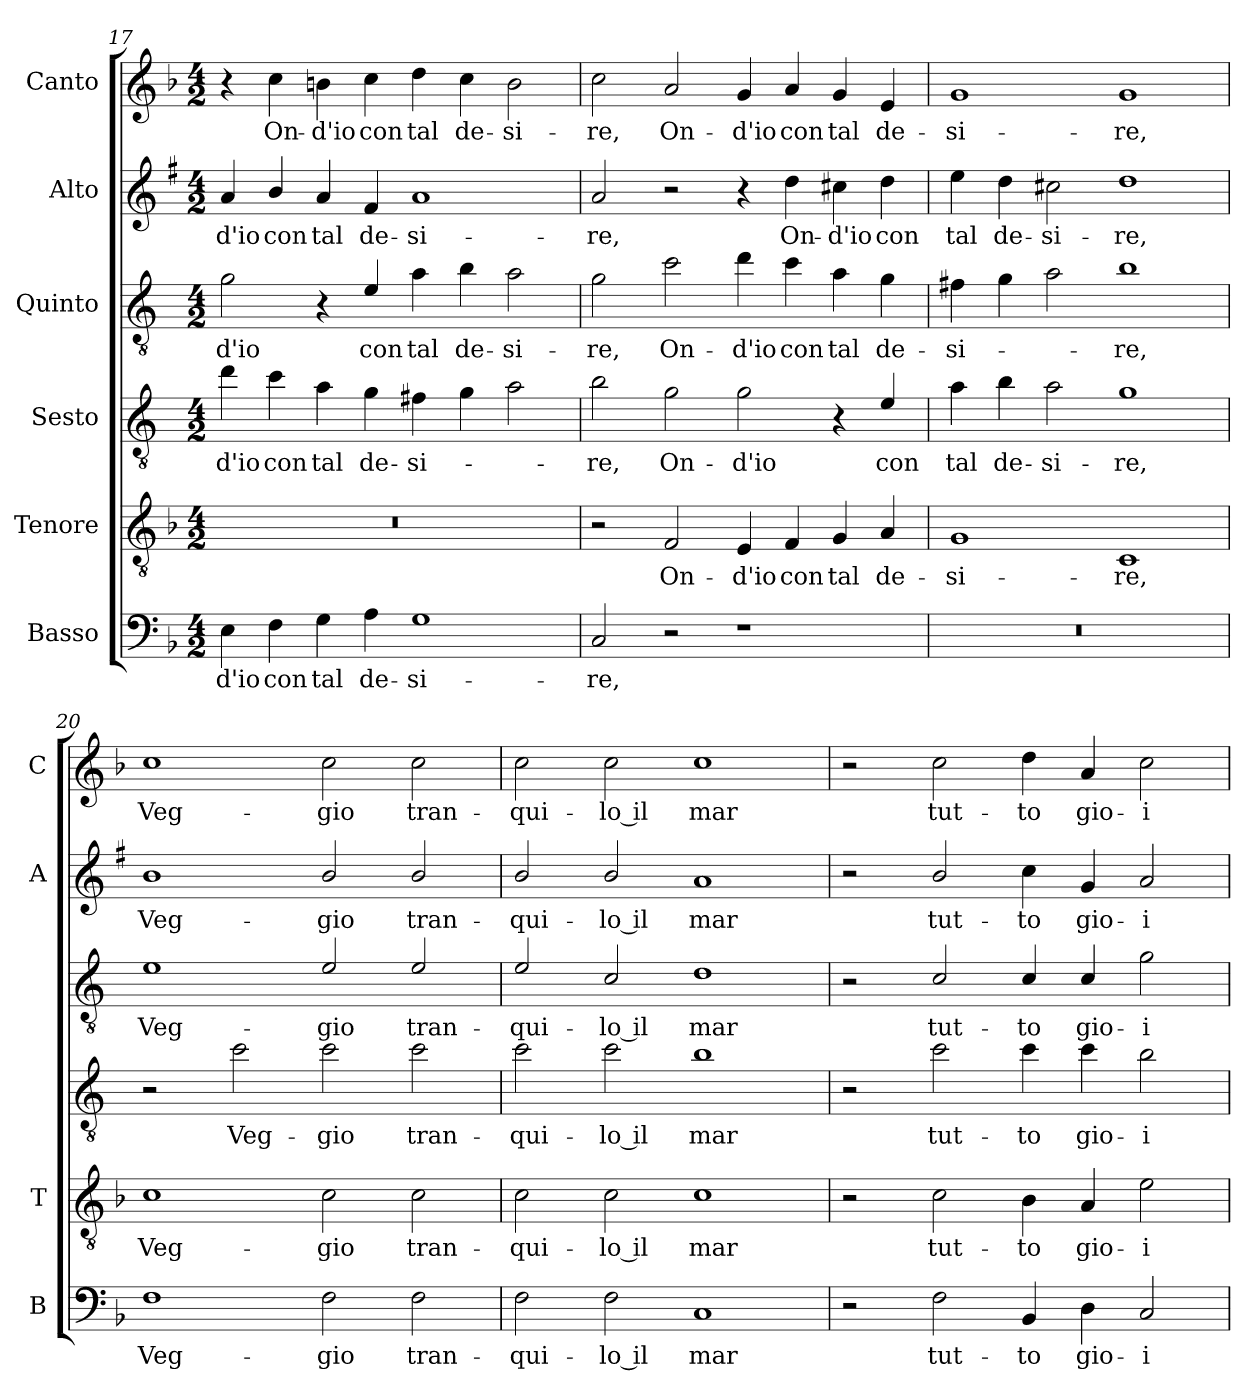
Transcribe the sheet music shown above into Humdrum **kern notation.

**kern	**text	**kern	**text	**kern	**text	**kern	**text	**kern	**text	**kern	**text
*part6	*part6	*part5	*part5	*part4	*part4	*part3	*part3	*part2	*part2	*part1	*part1
*staff6	*staff6	*staff5	*staff5	*staff4	*staff4	*staff3	*staff3	*staff2	*staff2	*staff1	*staff1
*I"Basso	*	*I"Tenore	*	*I"Sesto	*	*I"Quinto	*	*I"Alto	*	*I"Canto	*
*I'B	*	*I'T	*	*	*	*	*	*I'A	*	*I'C	*
*clefF4	*	*clefGv2	*	*clefGv2	*	*clefGv2	*	*clefG2	*	*clefG2	*
*	*	*	*	*ITrd4c7	*	*ITrd4c7	*	*ITrd1c2	*	*	*
*k[b-]	*	*k[b-]	*	*k[b-]	*	*k[b-]	*	*k[b-]	*	*k[b-]	*
*F:	*	*F:	*	*F:	*	*F:	*	*F:	*	*F:	*
*M4/2	*	*M4/2	*	*M4/2	*	*M4/2	*	*M4/2	*	*M4/2	*
=17	=17	=17	=17	=17	=17	=17	=17	=17	=17	=17	=17
!	!LO:LY:b	!	!	!	!LO:LY:b	!	!LO:LY:b	!	!LO:LY:b	!	!
4E\	-d'io	0r	.	4g\	-d'io	2c\	-d'io	4g/	-d'io	4r	.
!	!LO:LY:b	!	!	!	!LO:LY:b	!	!	!	!LO:LY:b	!	!LO:LY:b
4F\	con	.	.	4f\	con	.	.	4a/	con	4cc\	On-
!	!LO:LY:b	!	!	!	!LO:LY:b	!	!	!	!LO:LY:b	!	!LO:LY:b
4G\	tal	.	.	4d\	tal	4r	.	4g/	tal	4bn\	-d'io
!	!LO:LY:b	!	!	!	!LO:LY:b	!	!LO:LY:b	!	!LO:LY:b	!	!LO:LY:b
4A\	de-	.	.	4c\	de-	4A/	con	4e/	de-	4cc\	con
!	!LO:LY:b	!	!	!	!LO:LY:b	!	!LO:LY:b	!	!LO:LY:b	!	!LO:LY:b
1G	-si-	.	.	4Bn\	-si-	4d\	tal	1g	-si-	4dd\	tal
!	!	!	!	!	!	!	!LO:LY:b	!	!	!	!LO:LY:b
.	.	.	.	4c\	.	4e\	de-	.	.	4cc\	de-
!	!	!	!	!	!	!	!LO:LY:b	!	!	!	!LO:LY:b
.	.	.	.	2d\	.	2d\	-si-	.	.	2b\	-si-
!!LO:LB:g=z
=18	=18	=18	=18	=18	=18	=18	=18	=18	=18	=18	=18
!	!LO:LY:b	!	!	!	!LO:LY:b	!	!LO:LY:b	!	!LO:LY:b	!	!LO:LY:b
2C/	-re,	2r	.	2e\	-re,	2c\	-re,	2g/	-re,	2cc\	-re,
!	!	!	!LO:LY:b	!	!LO:LY:b	!	!LO:LY:b	!	!	!	!LO:LY:b
2r	.	2F/	On-	2c\	On-	2f\	On-	2r	.	2a/	On-
!	!	!	!LO:LY:b	!	!LO:LY:b	!	!LO:LY:b	!	!	!	!LO:LY:b
1r	.	4E/	-d'io	2c\	-d'io	4g\	-d'io	4r	.	4g/	-d'io
!	!	!	!LO:LY:b	!	!	!	!LO:LY:b	!	!LO:LY:b	!	!LO:LY:b
.	.	4F/	con	.	.	4f\	con	4cc\	On-	4a/	con
!	!	!	!LO:LY:b	!	!	!	!LO:LY:b	!	!LO:LY:b	!	!LO:LY:b
.	.	4G/	tal	4r	.	4d\	tal	4bn\	-d'io	4g/	tal
!	!	!	!LO:LY:b	!	!LO:LY:b	!	!LO:LY:b	!	!LO:LY:b	!	!LO:LY:b
.	.	4A/	de-	4A/	con	4c\	de-	4cc\	con	4e/	de-
=19	=19	=19	=19	=19	=19	=19	=19	=19	=19	=19	=19
!	!	!	!LO:LY:b	!	!LO:LY:b	!	!LO:LY:b	!	!LO:LY:b	!	!LO:LY:b
0r	.	1G	-si-	4d\	tal	4Bn\	-si-	4dd\	tal	1g	-si-
!	!	!	!	!	!LO:LY:b	!	!	!	!LO:LY:b	!	!
.	.	.	.	4e\	de-	4c\	.	4cc\	de-	.	.
!	!	!	!	!	!LO:LY:b	!	!	!	!LO:LY:b	!	!
.	.	.	.	2d\	-si-	2d\	.	2bn\	-si-	.	.
!	!	!	!LO:LY:b	!	!LO:LY:b	!	!LO:LY:b	!	!LO:LY:b	!	!LO:LY:b
.	.	1C	-re,	1c	-re,	1e	-re,	1cc	-re,	1g	-re,
=20	=20	=20	=20	=20	=20	=20	=20	=20	=20	=20	=20
!	!LO:LY:b	!	!LO:LY:b	!	!	!	!LO:LY:b	!	!LO:LY:b	!	!LO:LY:b
1F	Veg-	1c	Veg-	2r	.	1A	Veg-	1a	Veg-	1cc	Veg-
!	!	!	!	!	!LO:LY:b	!	!	!	!	!	!
.	.	.	.	2f\	Veg-	.	.	.	.	.	.
!	!LO:LY:b	!	!LO:LY:b	!	!LO:LY:b	!	!LO:LY:b	!	!LO:LY:b	!	!LO:LY:b
2F\	-gio	2c\	-gio	2f\	-gio	2A/	-gio	2a/	-gio	2cc\	-gio
!	!LO:LY:b	!	!LO:LY:b	!	!LO:LY:b	!	!LO:LY:b	!	!LO:LY:b	!	!LO:LY:b
2F\	tran-	2c\	tran-	2f\	tran-	2A/	tran-	2a/	tran-	2cc\	tran-
=21	=21	=21	=21	=21	=21	=21	=21	=21	=21	=21	=21
!	!LO:LY:b	!	!LO:LY:b	!	!LO:LY:b	!	!LO:LY:b	!	!LO:LY:b	!	!LO:LY:b
2F\	-qui-	2c\	-qui-	2f\	-qui-	2A/	-qui-	2a/	-qui-	2cc\	-qui-
!	!LO:LY:b	!	!LO:LY:b	!	!LO:LY:b	!	!LO:LY:b	!	!LO:LY:b	!	!LO:LY:b
2F\	-lo il	2c\	-lo il	2f\	-lo il	2F/	-lo il	2a/	-lo il	2cc\	-lo il
!	!LO:LY:b	!	!LO:LY:b	!	!LO:LY:b	!	!LO:LY:b	!	!LO:LY:b	!	!LO:LY:b
1C	mar	1c	mar	1e	mar	1G	mar	1g	mar	1cc	mar
=22	=22	=22	=22	=22	=22	=22	=22	=22	=22	=22	=22
2r	.	2r	.	2r	.	2r	.	2r	.	2r	.
!	!LO:LY:b	!	!LO:LY:b	!	!LO:LY:b	!	!LO:LY:b	!	!LO:LY:b	!	!LO:LY:b
2F\	tut-	2c\	tut-	2f\	tut-	2F/	tut-	2a/	tut-	2cc\	tut-
!	!LO:LY:b	!	!LO:LY:b	!	!LO:LY:b	!	!LO:LY:b	!	!LO:LY:b	!	!LO:LY:b
4BB-/	-to	4B-\	-to	4f\	-to	4F/	-to	4b-\	-to	4dd\	-to
!	!LO:LY:b	!	!LO:LY:b	!	!LO:LY:b	!	!LO:LY:b	!	!LO:LY:b	!	!LO:LY:b
4D\	gio-	4A/	gio-	4f\	gio-	4F/	gio-	4f/	gio-	4a/	gio-
!	!LO:LY:b	!	!LO:LY:b	!	!LO:LY:b	!	!LO:LY:b	!	!LO:LY:b	!	!LO:LY:b
2C/	-i-	2e\	-i-	2e\	-i-	2c\	-i-	2g/	-i-	2cc\	-i-
=	=	=	=	=	=	=	=	=	=	=	=
*-	*-	*-	*-	*-	*-	*-	*-	*-	*-	*-	*-
